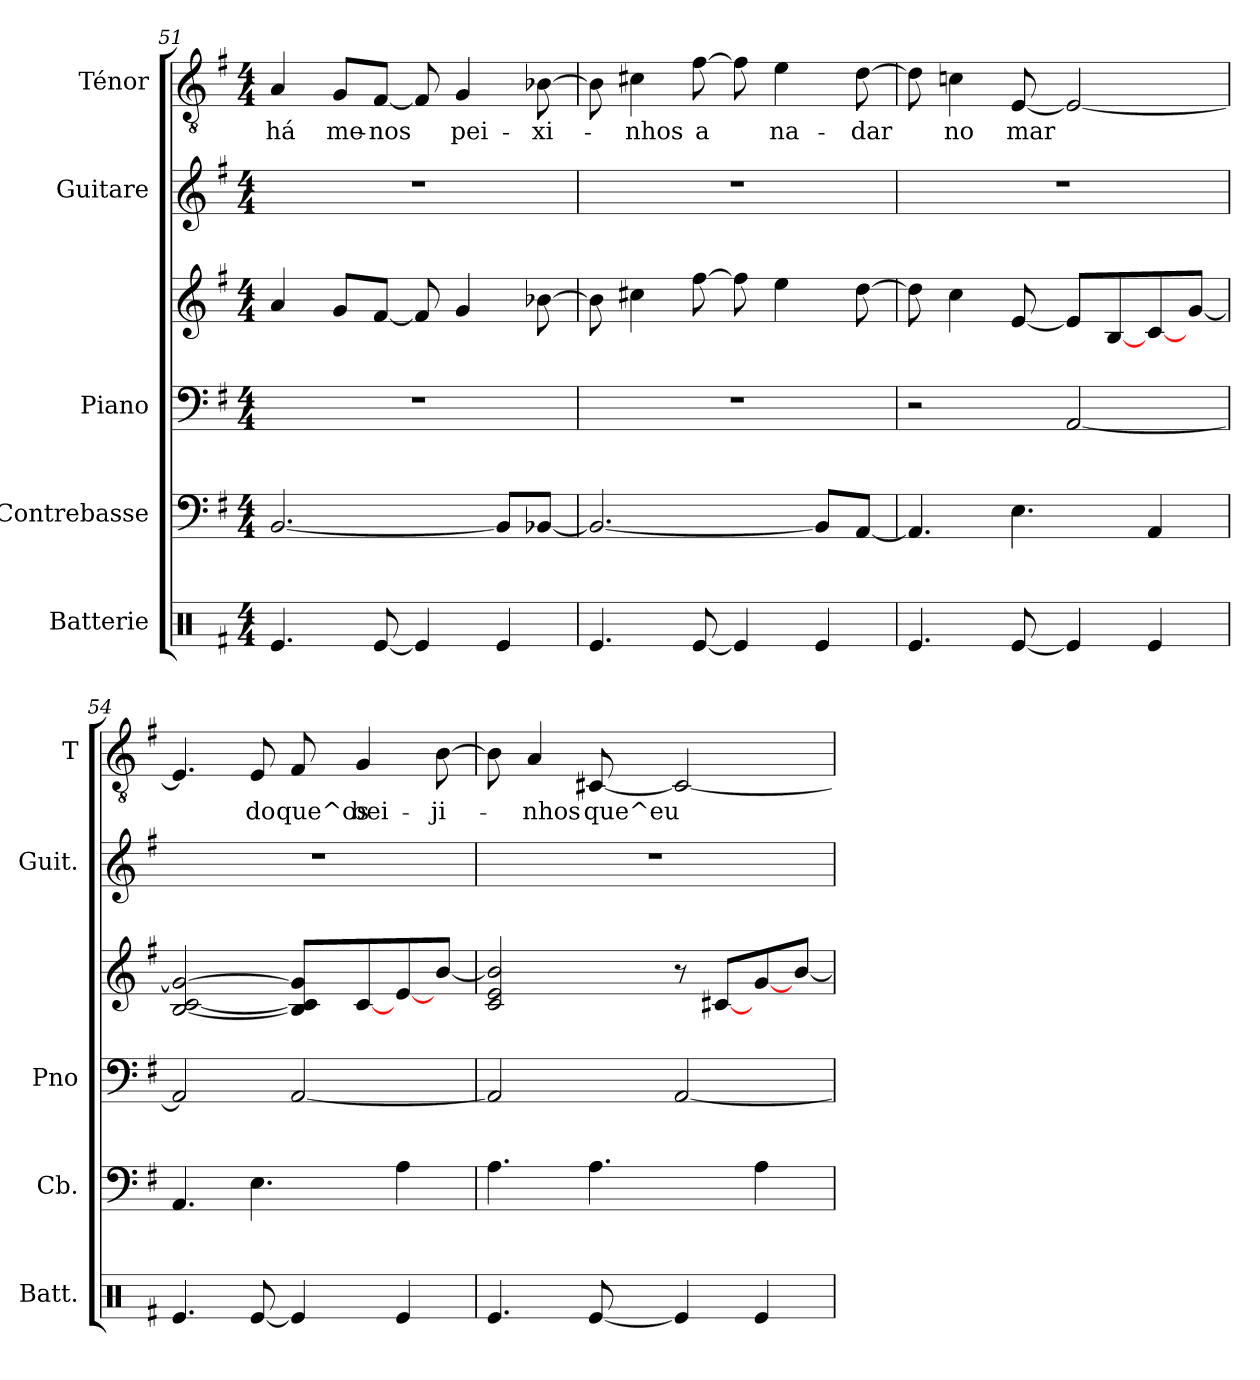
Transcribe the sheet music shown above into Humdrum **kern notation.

**kern	**kern	**kern	**kern	**kern	**kern	**text
*part5	*part4	*part3	*part3	*part2	*part1	*part1
*staff6	*staff5	*staff4	*staff3	*staff2	*staff1	*staff1
*I"Batterie	*I"Contrebasse	*I"Piano	*	*I"Guitare	*I"Ténor	*
*I'Batt.	*I'Cb.	*I'Pno	*	*I'Guit.	*I'T	*
*clefX	*clefF4	*clefF4	*clefG2	*clefG2	*clefGv2	*
*	*ITrd7c12	*	*	*ITrd7c12	*	*
*k[f#]	*k[f#]	*k[f#]	*k[f#]	*k[f#]	*k[f#]	*
*G:	*G:	*G:	*G:	*G:	*G:	*
*M4/4	*M4/4	*M4/4	*M4/4	*M4/4	*M4/4	*
=51	=51	=51	=51	=51	=51	=51
!	!	!	!	!	!	!LO:LY:b
4.Re/	[2.BBB/	1r	4a/	1r	4A/	há
!	!	!	!	!	!	!LO:LY:b
.	.	.	8g/L	.	8G/L	me-
!	!	!	!	!	!	!LO:LY:b
[8Re/	.	.	[8f#/J	.	[8F#/J	-nos
4Re/]	.	.	8f#/]	.	8F#/]	.
!	!	!	!	!	!	!LO:LY:b
.	.	.	4g/	.	4G/	pei-
4Re/	8BBB/L]	.	.	.	.	.
!	!	!	!	!	!	!LO:LY:b
.	[8BBB-X/J	.	[8b-X\	.	[8B-X\	-xi-
=52	=52	=52	=52	=52	=52	=52
4.Re/	2.BBB-/_	1r	8b-\]	1r	8B-\]	.
!	!	!	!	!	!	!LO:LY:b
.	.	.	4cc#X\	.	4c#X\	-nhos
!	!	!	!	!	!	!LO:LY:b
[8Re/	.	.	[8ff#\	.	[8f#\	a
4Re/]	.	.	8ff#\]	.	8f#\]	.
!	!	!	!	!	!	!LO:LY:b
.	.	.	4ee\	.	4e\	na-
4Re/	8BBB-/L]	.	.	.	.	.
!	!	!	!	!	!	!LO:LY:b
.	[8AAA/J	.	[8dd\	.	[8d\	-dar
!!LO:LB:g=z
=53	=53	=53	=53	=53	=53	=53
4.Re/	4.AAA/]	2r	8dd\]	1r	8d\]	.
!	!	!	!	!	!	!LO:LY:b
.	.	.	4cc\	.	4cn\	no
!	!	!	!	!	!	!LO:LY:b
[8Re/	4.EE\	.	[8e/	.	[8E/	mar
4Re/]	.	[2AA/	8e/L]	.	2E/_	.
.	.	.	[8B/	.	.	.
4Re/	4AAA/	.	[8c/	.	.	.
.	.	.	[8g/J	.	.	.
=54	=54	=54	=54	=54	=54	=54
4.Re/	4.AAA/	2AA/]	[2B/ [2c/ 2g/_	1r	4.E/]	.
!	!	!	!	!	!	!LO:LY:b
[8Re/	4.EE\	.	.	.	8E/	do
!	!	!	!	!	!	!LO:LY:b
4Re/]	.	[2AA/	8B/] 8c/] 8g/]L	.	8F#/	que^os
!	!	!	!	!	!	!LO:LY:b
.	.	.	[8c/	.	4G/	bei-
4Re/	4AA\	.	[8e/	.	.	.
!	!	!	!	!	!	!LO:LY:b
.	.	.	[8b/J	.	[8B\	-ji-
=55	=55	=55	=55	=55	=55	=55
4.Re/	4.AA\	2AA/]	2c/ 2e/ 2b/]	1r	8B\]	.
!	!	!	!	!	!	!LO:LY:b
.	.	.	.	.	4A/	-nhos
!	!	!	!	!	!	!LO:LY:b
[8Re/	4.AA\	.	.	.	[8C#X/	que^eu
4Re/]	.	[2AA/	8r	.	2C#/_	.
.	.	.	[8c#X/L	.	.	.
4Re/	4AA\	.	[8g/	.	.	.
.	.	.	[8b/J	.	.	.
=	=	=	=	=	=	=
*-	*-	*-	*-	*-	*-	*-
